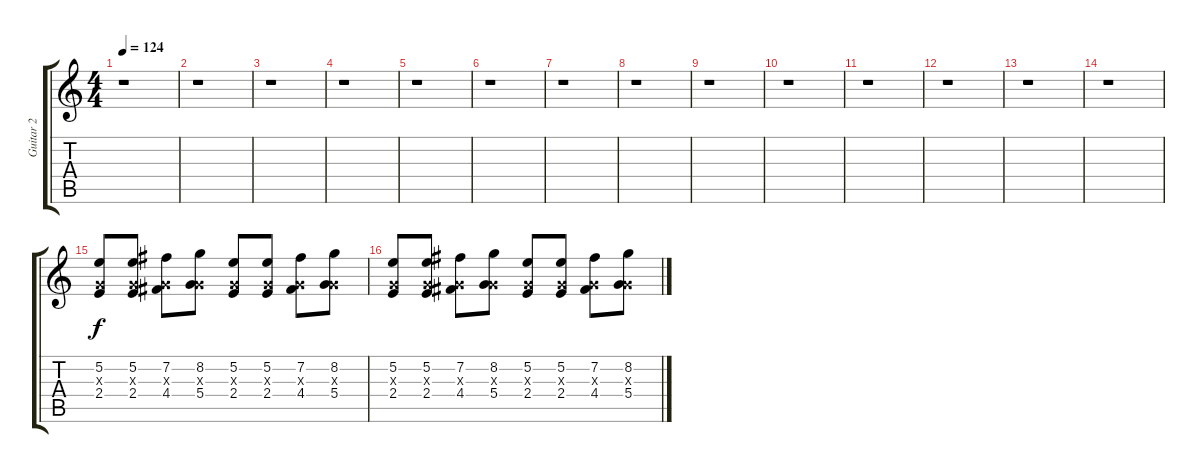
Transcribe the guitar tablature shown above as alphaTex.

\track ("Guitar 2" "Guitar 2") {instrument distortionguitar}
\staff {score tabs}
\tuning (E4 B3 G3 D3 A2 E2) {hide}
\ts (4 4)
\tempo 124
\clef g2
\ks c
r.1{dy f instrument distortionguitar} |
r.1 |
r.1 |
r.1 |
r.1 |
r.1 |
r.1 |
r.1 |
r.1 |
r.1 |
r.1 |
r.1 |
r.1 |
r.1 |
(5.2 0.3{x} 2.4).8 (5.2 0.3{x} 2.4).8 (7.2 0.3{x} 4.4).8 (8.2 0.3{x} 5.4).8 (5.2 0.3{x} 2.4).8 (5.2 0.3{x} 2.4).8 (7.2 0.3{x} 4.4).8 (8.2 0.3{x} 5.4).8 |
(5.2 0.3{x} 2.4).8 (5.2 0.3{x} 2.4).8 (7.2 0.3{x} 4.4).8 (8.2 0.3{x} 5.4).8 (5.2 0.3{x} 2.4).8 (5.2 0.3{x} 2.4).8 (7.2 0.3{x} 4.4).8 (8.2 0.3{x} 5.4).8
